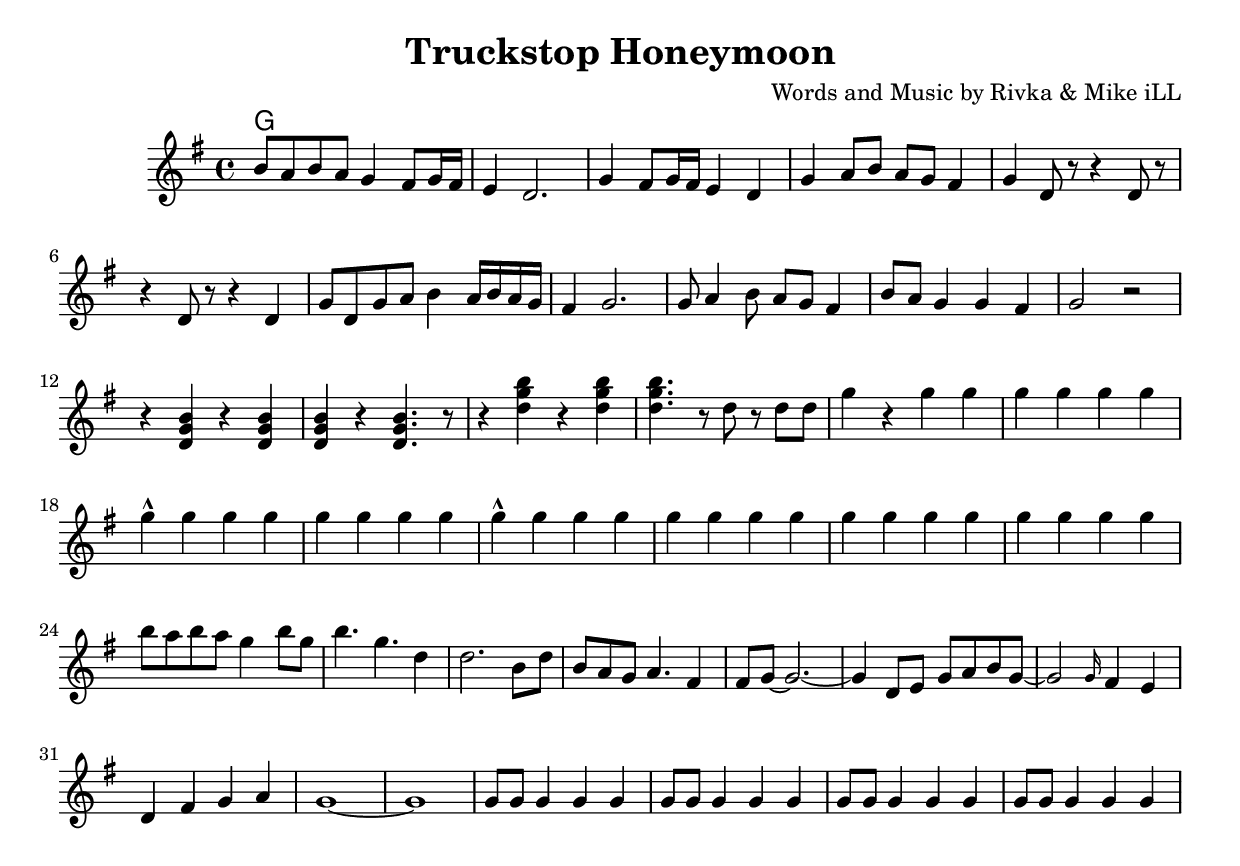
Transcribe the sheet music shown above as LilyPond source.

\version "2.18.2"

\header {
  title = "Truckstop Honeymoon"
  composer = "Words and Music by Rivka & Mike iLL"
  tag = "Copyright R. and M. Kilmer Creative Commons Attribution-NonCommercial, BMI"
}

\paper{ print-page-number = ##f bottom-margin = 0.5\in }

melody = \relative c'' {
  \clef treble
  \key g \major
  \time 4/4
  b8 a b a g4 fis8 g16 fis | e4 d2. | g4 fis8 g16 fis e4 d | g a8 b a g fis4 |
  g d8 r r4 d8 r | r4 d8 r r4 d | g8 d g a b4 a16 b a g | fis4 g2. |
  g8 a4 b8 a g fis4 | b8 a g4 g fis g2 r | r4 << d g b >> r4 << d, g b >> | << d, g b >> r << d,4. g b >> r8 |
  r4 << d g b >> r4 << d, g b >> | << d,4. g b >> r8 d,8 r d d | g4 r g g | g g g g |
  g-^ g g g | g g g g  | g-^ g g g | g g g g |
  g g g g | g g g g | b8 a b a g4 b8 g | b4. g d4 | d2. b8 d |
  b a g a4. fis4 | fis8 g~ g2.~ | g4 d8 e g a b g~ |
  g2 \grace g16 fis4 e | d4 fis g a | g1~ | g |
  g8 g g4 g g | g8 g g4 g g | g8 g g4 g g | g8 g g4 g g | 
}

text =  \lyricmode {
 
	
}


harmonies = \chordmode {
  g1 | 
}

\score {
  <<
    \new ChordNames {
      \set chordChanges = ##t
      \harmonies
    }
    \new Voice = "one" { \melody }
    \new Lyrics \lyricsto "one" \text
  >>
  \layout { }
  \midi { }
}
